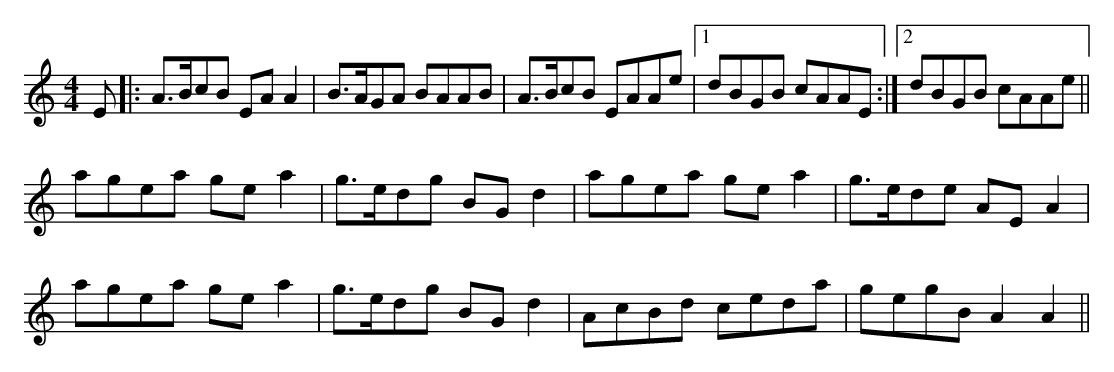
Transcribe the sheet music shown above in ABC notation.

X:1
M:4/4
K:Amin
E|:A>BcB EAA2|B>AGA BAAB|A>BcB EAAe|1 dBGB cAAE:|2 dBGB cAAe||
agea gea2|g>edg BGd2|agea gea2|g>ede AEA2|
agea gea2|g>edg BGd2|AcBd ceda|gegB A2A2||
